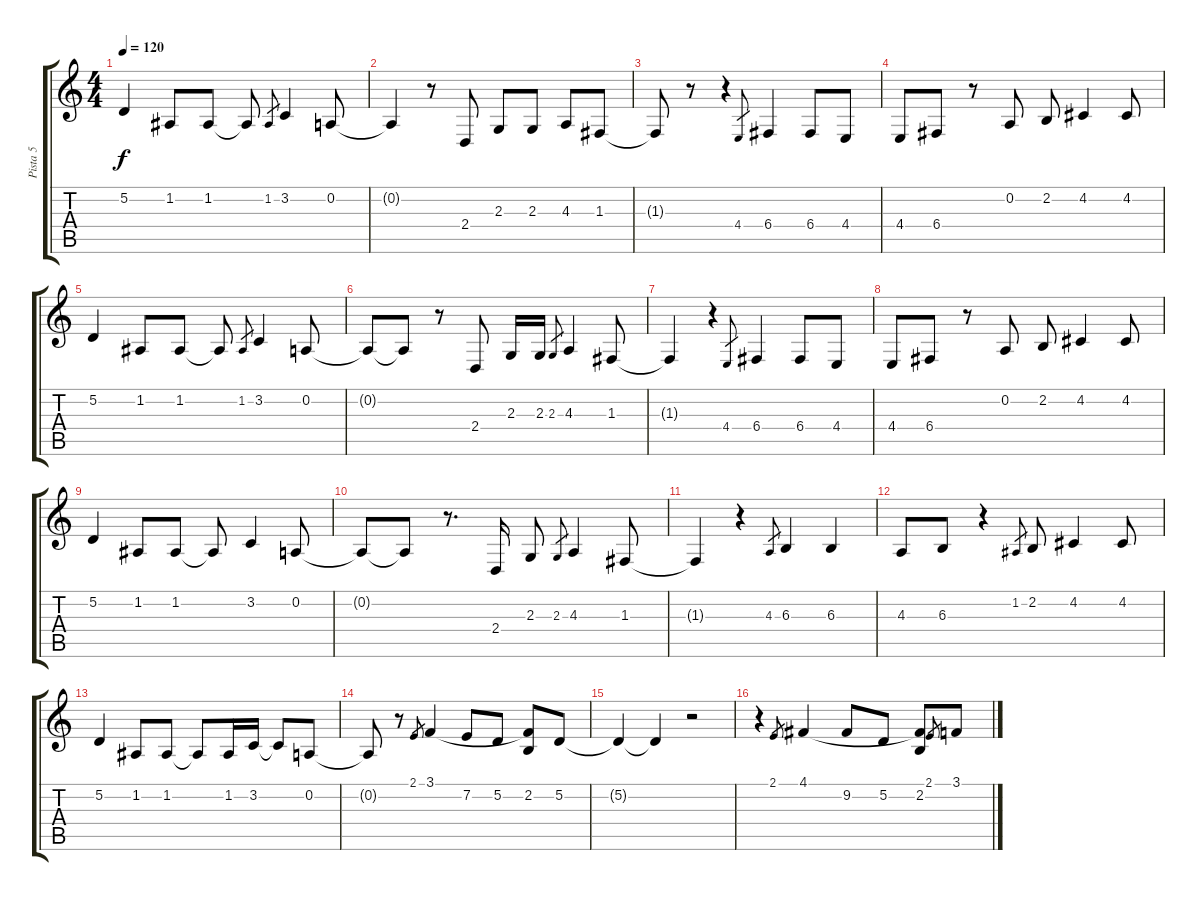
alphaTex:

\track ("Pista 5" "Pista 5") {instrument cello}
\staff {score tabs}
\tuning (D4 A3 F3 C3 G2 D2) {hide}
\ts (4 4)
\tempo 120
\clef g2
\ks c
5.2.4{dy f} 1.2.8 1.2.8 1.2{t}.8 1.2.8{gr} 3.2.4 0.2.8 |
0.2{t}.4 r.8 2.4.8 2.3.8 2.3.8 4.3.8 1.3.8 |
1.3{t}.8 r.8 r.4 4.4.8{gr} 6.4.4 6.4.8 4.4.8 |
4.4.8 6.4.8 r.8 0.2.8 2.2.8 4.2.4 4.2.8 |
5.2.4 1.2.8 1.2.8 1.2{t}.8 1.2.8{gr} 3.2.4 0.2.8 |
0.2{t}.8 0.2{t}.8 r.8 2.4.8 2.3.16 2.3.16 2.3.8{gr} 4.3.4 1.3.8 |
1.3{t}.4 r.4 4.4.8{gr} 6.4.4 6.4.8 4.4.8 |
4.4.8 6.4.8 r.8 0.2.8 2.2.8 4.2.4 4.2.8 |
5.2.4 1.2.8 1.2.8 1.2{t}.8 3.2.4 0.2.8 |
0.2{t}.8 0.2{t}.8 r.8{d} 2.4.16 2.3.8 2.3.8{gr} 4.3.4 1.3.8 |
1.3{t}.4 r.4 4.3.8{gr} 6.3.4 6.3.4 |
4.3.8 6.3.8 r.4 1.2.8{gr} 2.2.8 4.2.4 4.2.8 |
5.2.4 1.2.8 1.2.8 1.2{t}.8 1.2.16 3.2.16 3.2{t}.8 0.2.8 |
0.2{t}.8 r.8 2.1.8{gr} 3.1.4 7.2.8 5.2.8 (3.1{t} 2.2).8 5.2.8 |
5.2{t}.4 5.2{t}.4 r.2 |
r.4 2.1.8{gr} 4.1.4 9.2.8 5.2.8 (4.1{t} 2.2).8 2.1.8{gr} 3.1.8
